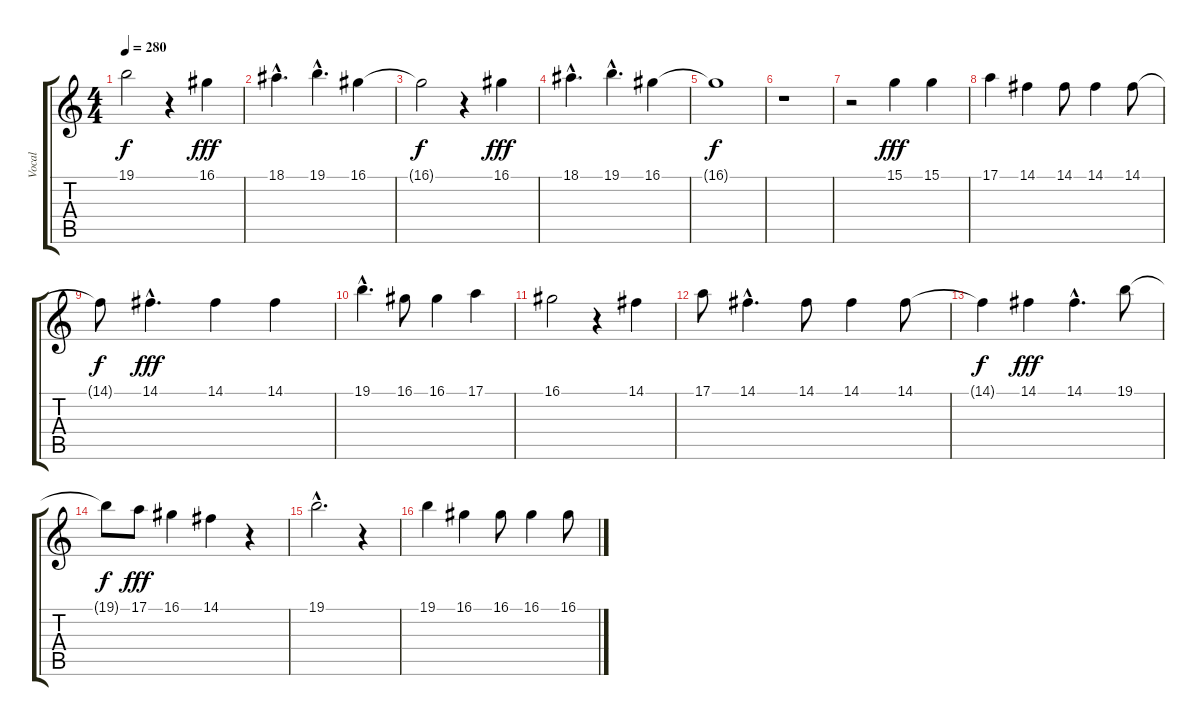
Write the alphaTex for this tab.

\track ("Vocal" "Vocal") {instrument synthvoice}
\staff {score tabs}
\tuning (E4 B3 G3 D3 A2 E2) {hide}
\ts (4 4)
\tempo 280
\clef g2
\ks c
19.1{t}.2{dy f} r.4 16.1.4{dy fff} |
18.1{hac}.4{d} 19.1{hac}.4{d} 16.1.4 |
16.1{t}.2{dy f} r.4 16.1.4{dy fff} |
18.1{hac}.4{d} 19.1{hac}.4{d} 16.1.4 |
16.1{t}.1{dy f} |
r.1 |
r.2 15.1.4{dy fff} 15.1.4 |
17.1.4 14.1.4 14.1.8 14.1.4 14.1.8 |
14.1{t}.8{dy f} 14.1{hac}.4{d dy fff} 14.1.4 14.1.4 |
19.1{hac}.4{d} 16.1.8 16.1.4 17.1.4 |
16.1.2 r.4 14.1.4 |
17.1.8 14.1{hac}.4{d} 14.1.8 14.1.4 14.1.8 |
14.1{t}.4{dy f} 14.1.4{dy fff} 14.1{hac}.4{d} 19.1.8 |
19.1{t}.8{dy f} 17.1.8{dy fff} 16.1.4 14.1.4 r.4 |
19.1{hac}.2{d} r.4 |
19.1.4 16.1.4 16.1.8 16.1.4 16.1.8
